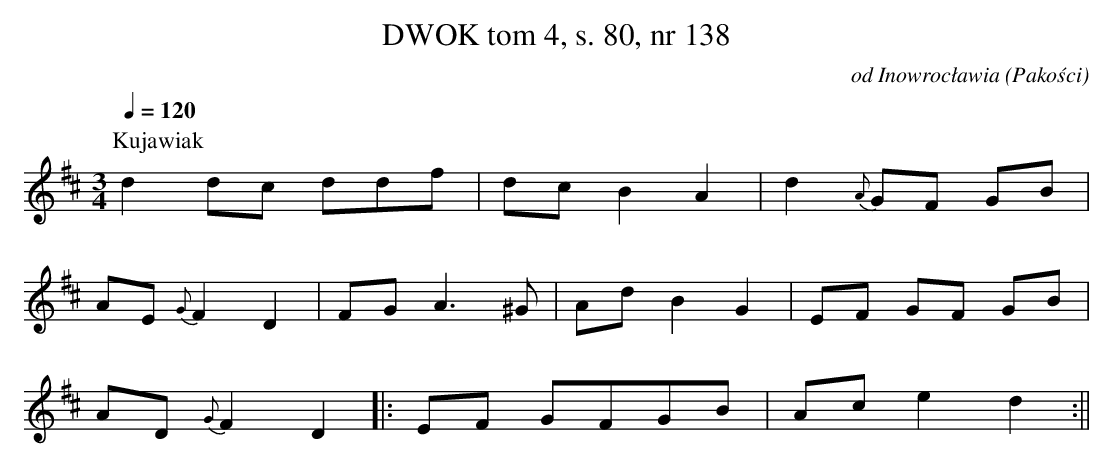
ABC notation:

X:1
T: DWOK tom 4, s. 80, nr 138
O:od Inowrocławia (Pakości)
L:1/8
M:3/4
K:D
P: Kujawiak
Q:1/4=120
d2 dc ddf|dc B2A2|d2 {A}GF GB|
AE {G}F2D2|FG A3 ^G|Ad B2G2|EF GF GB|
AD {G}F2D2|:EF GFGB|Ace2d2:||
